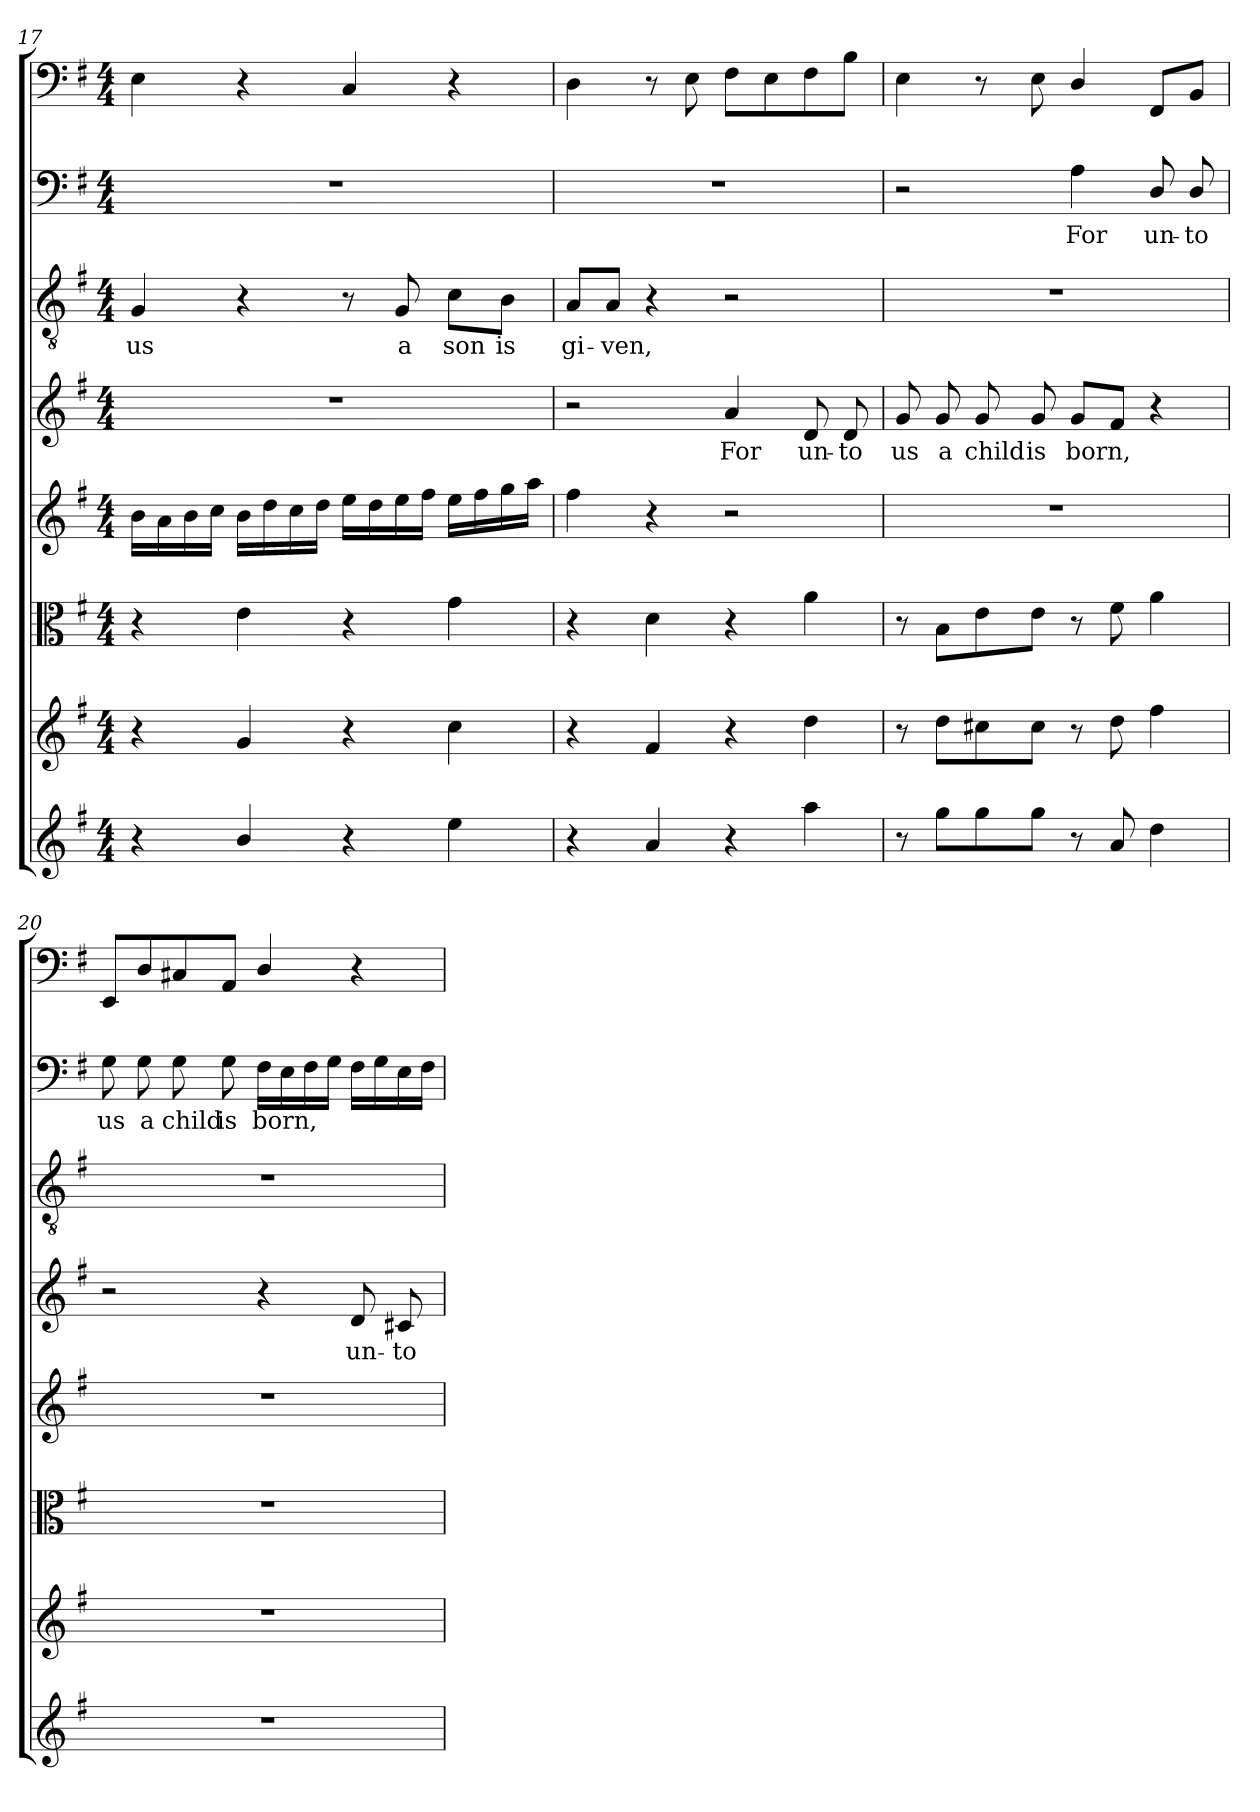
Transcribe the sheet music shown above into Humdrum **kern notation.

**kern	**kern	**kern	**kern	**kern	**text	**kern	**text	**kern	**text	**kern
*part8	*part7	*part6	*part5	*part4	*part4	*part3	*part3	*part2	*part2	*part1
*staff8	*staff7	*staff6	*staff5	*staff4	*staff4	*staff3	*staff3	*staff2	*staff2	*staff1
*clefG2	*clefG2	*clefC3	*clefG2	*clefG2	*	*clefGv2	*	*clefF4	*	*clefF4
*k[f#]	*k[f#]	*k[f#]	*k[f#]	*k[f#]	*	*k[f#]	*	*k[f#]	*	*k[f#]
*G:	*G:	*G:	*G:	*G:	*	*G:	*	*G:	*	*G:
*M4/4	*M4/4	*M4/4	*M4/4	*M4/4	*	*M4/4	*	*M4/4	*	*M4/4
=17	=17	=17	=17	=17	=17	=17	=17	=17	=17	=17
4r	4r	4r	16b\LL	1r	.	4G/	us	1r	.	4E\
.	.	.	16a\	.	.	.	.	.	.	.
.	.	.	16b\	.	.	.	.	.	.	.
.	.	.	16cc\JJ	.	.	.	.	.	.	.
4b/	4g/	4e\	16b\LL	.	.	4r	.	.	.	4r
.	.	.	16dd\	.	.	.	.	.	.	.
.	.	.	16cc\	.	.	.	.	.	.	.
.	.	.	16dd\JJ	.	.	.	.	.	.	.
4r	4r	4r	16ee\LL	.	.	8r	.	.	.	4C/
.	.	.	16dd\	.	.	.	.	.	.	.
.	.	.	16ee\	.	.	8G/	a	.	.	.
.	.	.	16ff#\JJ	.	.	.	.	.	.	.
4ee\	4cc\	4g\	16ee\LL	.	.	8c\L	son	.	.	4r
.	.	.	16ff#\	.	.	.	.	.	.	.
.	.	.	16gg\	.	.	8B\J	is	.	.	.
.	.	.	16aa\JJ	.	.	.	.	.	.	.
=18	=18	=18	=18	=18	=18	=18	=18	=18	=18	=18
4r	4r	4r	4ff#\	2r	.	8A/L	gi-	1r	.	4D\
.	.	.	.	.	.	8A/J	-ven,	.	.	.
4a/	4f#/	4d\	4r	.	.	4r	.	.	.	8r
.	.	.	.	.	.	.	.	.	.	8E\
4r	4r	4r	2r	4a/	For	2r	.	.	.	8F#\L
.	.	.	.	.	.	.	.	.	.	8E\
4aa\	4dd\	4a\	.	8d/	un-	.	.	.	.	8F#\
.	.	.	.	8d/	-to	.	.	.	.	8B\J
=19	=19	=19	=19	=19	=19	=19	=19	=19	=19	=19
8r	8r	8r	1r	8g/	us	1r	.	2r	.	4E\
8gg\L	8dd\L	8B\L	.	8g/	a	.	.	.	.	.
8gg\	8cc#X\	8e\	.	8g/	child	.	.	.	.	8r
8gg\J	8cc#\J	8e\J	.	8g/	is	.	.	.	.	8E\
8r	8r	8r	.	8g/L	born,	.	.	4A\	For	4D/
8a/	8dd\	8f#\	.	8f#/J	.	.	.	.	.	.
4dd\	4ff#\	4a\	.	4r	.	.	.	8D/	un-	8FF#/L
.	.	.	.	.	.	.	.	8D/	-to	8BB/J
=20	=20	=20	=20	=20	=20	=20	=20	=20	=20	=20
1r	1r	1r	1r	2r	.	1r	.	8G\	us	8EE/L
.	.	.	.	.	.	.	.	8G\	a	8D/
.	.	.	.	.	.	.	.	8G\	child	8C#X/
.	.	.	.	.	.	.	.	8G\	is	8AA/J
.	.	.	.	4r	.	.	.	16F#\LL	born,	4D/
.	.	.	.	.	.	.	.	16E\	.	.
.	.	.	.	.	.	.	.	16F#\	.	.
.	.	.	.	.	.	.	.	16G\JJ	.	.
.	.	.	.	8d/	un-	.	.	16F#\LL	.	4r
.	.	.	.	.	.	.	.	16G\	.	.
.	.	.	.	8c#X/	-to	.	.	16E\	.	.
.	.	.	.	.	.	.	.	16F#\JJ	.	.
=	=	=	=	=	=	=	=	=	=	=
*-	*-	*-	*-	*-	*-	*-	*-	*-	*-	*-
